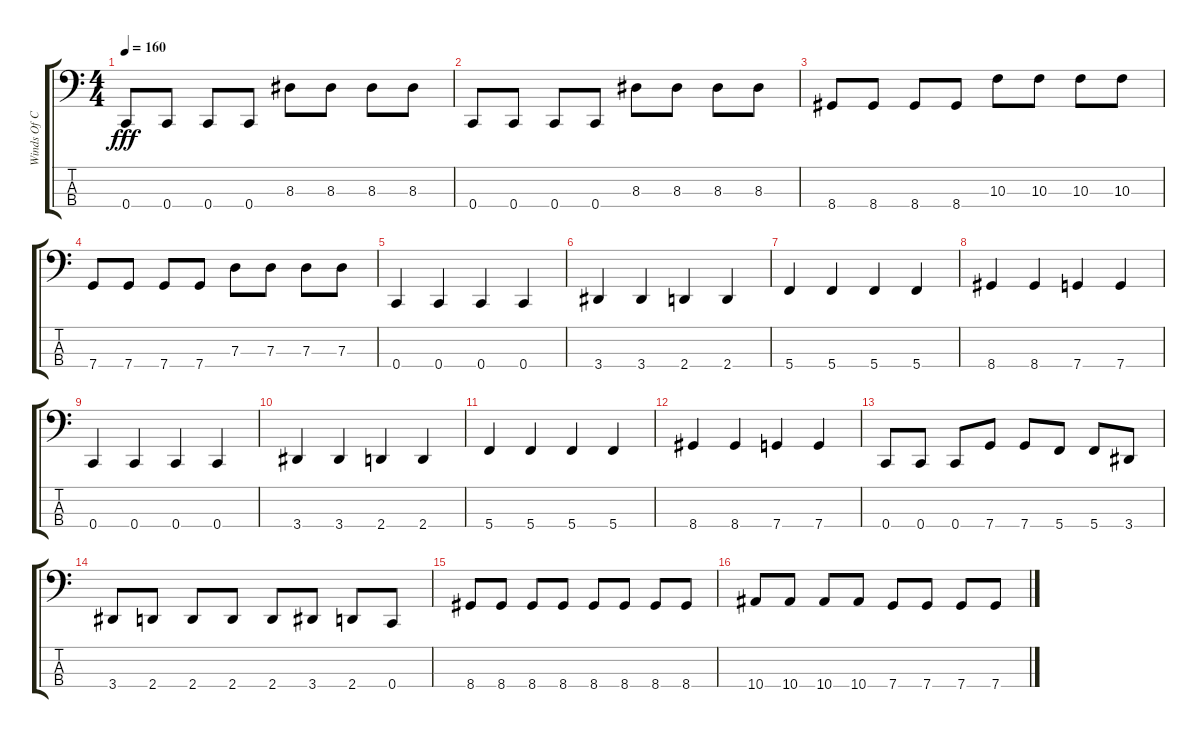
\track ("Winds Of Connor" "Winds Of C") {instrument electricbassfinger}
\staff {score tabs}
\tuning (F2 C2 G1 C1) {hide}
\ts (4 4)
\tempo 160
\clef f4
\ks c
0.4.8{dy fff} 0.4.8 0.4.8 0.4.8 8.3.8 8.3.8 8.3.8 8.3.8 |
0.4.8 0.4.8 0.4.8 0.4.8 8.3.8 8.3.8 8.3.8 8.3.8 |
8.4.8 8.4.8 8.4.8 8.4.8 10.3.8 10.3.8 10.3.8 10.3.8 |
7.4.8 7.4.8 7.4.8 7.4.8 7.3.8 7.3.8 7.3.8 7.3.8 |
0.4.4 0.4.4 0.4.4 0.4.4 |
3.4.4 3.4.4 2.4.4 2.4.4 |
5.4.4 5.4.4 5.4.4 5.4.4 |
8.4.4 8.4.4 7.4.4 7.4.4 |
0.4.4 0.4.4 0.4.4 0.4.4 |
3.4.4 3.4.4 2.4.4 2.4.4 |
5.4.4 5.4.4 5.4.4 5.4.4 |
8.4.4 8.4.4 7.4.4 7.4.4 |
0.4.8 0.4.8 0.4.8 7.4.8 7.4.8 5.4.8 5.4.8 3.4.8 |
3.4.8 2.4.8 2.4.8 2.4.8 2.4.8 3.4.8 2.4.8 0.4.8 |
8.4.8 8.4.8 8.4.8 8.4.8 8.4.8 8.4.8 8.4.8 8.4.8 |
10.4.8 10.4.8 10.4.8 10.4.8 7.4.8 7.4.8 7.4.8 7.4.8
